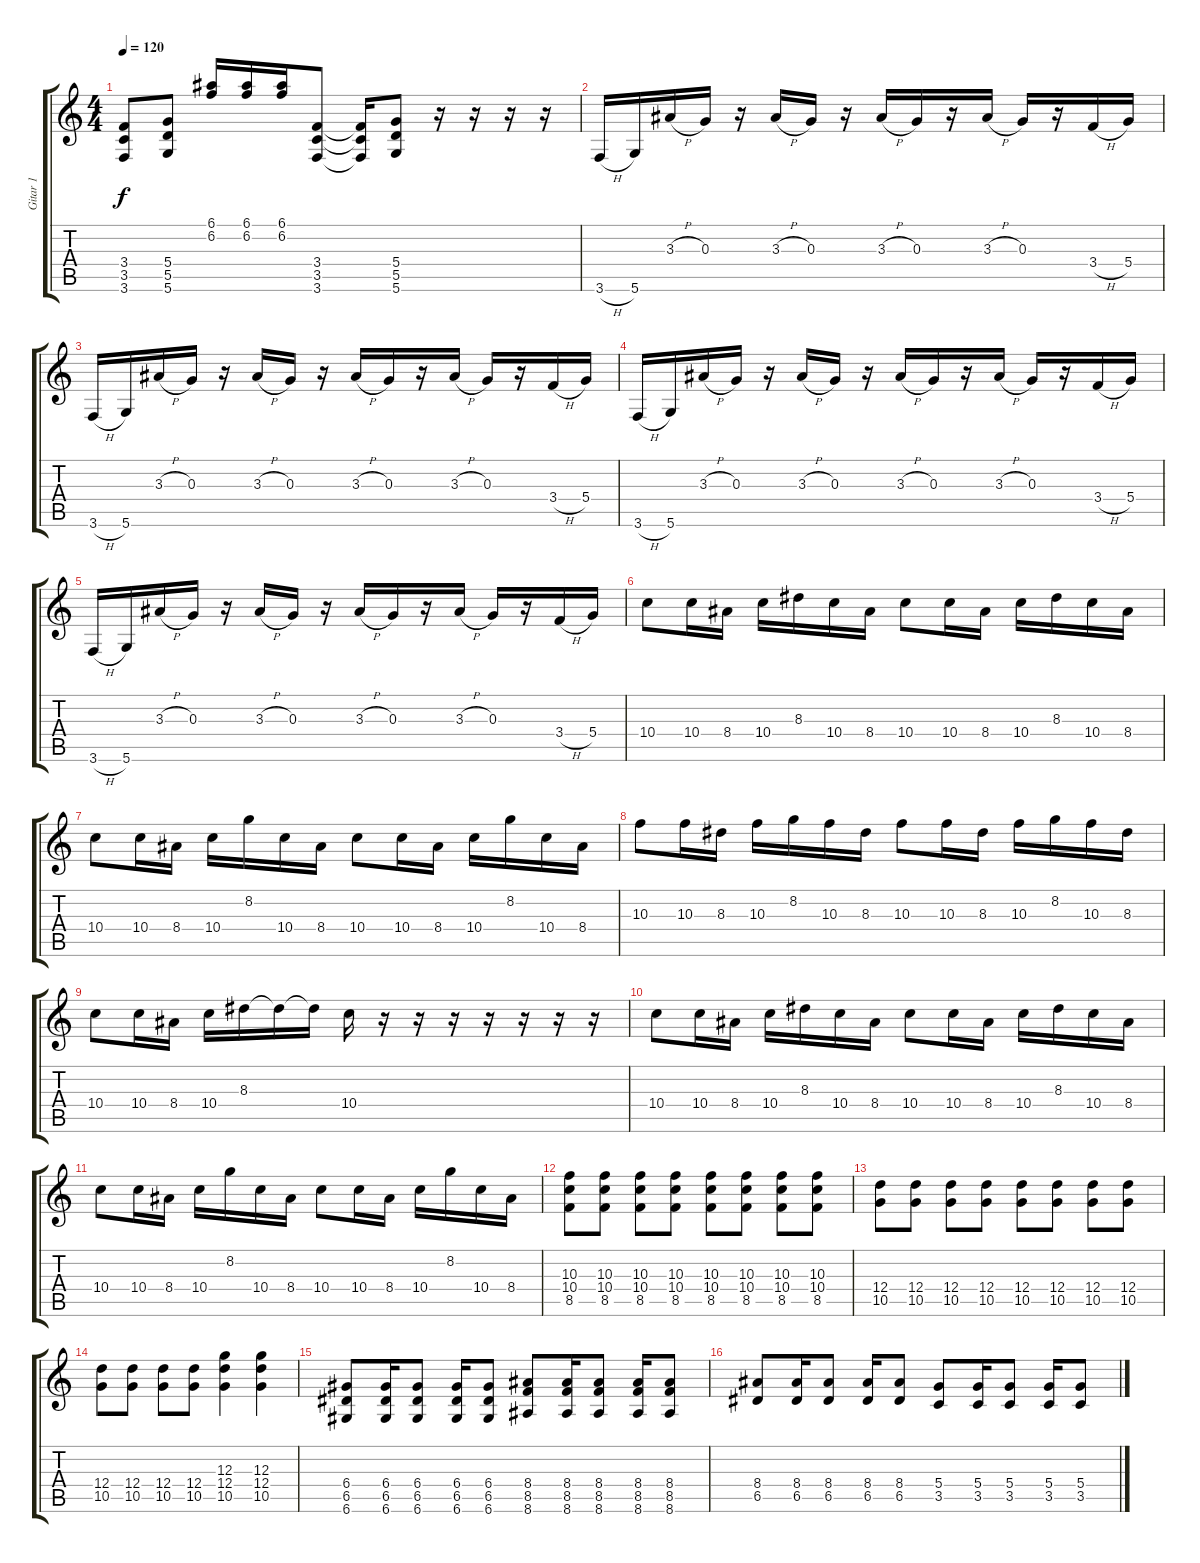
\track ("Gitar 1" "Gitar 1") {instrument distortionguitar}
\staff {score tabs}
\tuning (E4 B3 G3 D3 A2 D2) {hide}
\ts (4 4)
\tempo 120
\clef g2
\ks c
(3.4{t} 3.5{t} 3.6{t}).8{dy f} (5.4 5.5 5.6).8 (6.1 6.2).16 (6.1 6.2).16 (6.1 6.2).16 (3.4 3.5 3.6).8 (3.4{t} 3.5{t} 3.6{t}).16 (5.4 5.5 5.6).8 r.16 r.16 r.16 r.16 |
3.6{h}.16 5.6.16 3.3{h}.16 0.3.16 r.16 3.3{h}.16 0.3.16 r.16 3.3{h}.16 0.3.16 r.16 3.3{h}.16 0.3.16 r.16 3.4{h}.16 5.4.16 |
3.6{h}.16 5.6.16 3.3{h}.16 0.3.16 r.16 3.3{h}.16 0.3.16 r.16 3.3{h}.16 0.3.16 r.16 3.3{h}.16 0.3.16 r.16 3.4{h}.16 5.4.16 |
3.6{h}.16 5.6.16 3.3{h}.16 0.3.16 r.16 3.3{h}.16 0.3.16 r.16 3.3{h}.16 0.3.16 r.16 3.3{h}.16 0.3.16 r.16 3.4{h}.16 5.4.16 |
3.6{h}.16 5.6.16 3.3{h}.16 0.3.16 r.16 3.3{h}.16 0.3.16 r.16 3.3{h}.16 0.3.16 r.16 3.3{h}.16 0.3.16 r.16 3.4{h}.16 5.4.16 |
10.4.8 10.4.16 8.4.16 10.4.16 8.3.16 10.4.16 8.4.16 10.4.8 10.4.16 8.4.16 10.4.16 8.3.16 10.4.16 8.4.16 |
10.4.8 10.4.16 8.4.16 10.4.16 8.2.16 10.4.16 8.4.16 10.4.8 10.4.16 8.4.16 10.4.16 8.2.16 10.4.16 8.4.16 |
10.3.8 10.3.16 8.3.16 10.3.16 8.2.16 10.3.16 8.3.16 10.3.8 10.3.16 8.3.16 10.3.16 8.2.16 10.3.16 8.3.16 |
10.4.8 10.4.16 8.4.16 10.4.16 8.3.16 8.3{t}.16 8.3{t}.16 10.4.16 r.16 r.16 r.16 r.16 r.16 r.16 r.16 |
10.4.8 10.4.16 8.4.16 10.4.16 8.3.16 10.4.16 8.4.16 10.4.8 10.4.16 8.4.16 10.4.16 8.3.16 10.4.16 8.4.16 |
10.4.8 10.4.16 8.4.16 10.4.16 8.2.16 10.4.16 8.4.16 10.4.8 10.4.16 8.4.16 10.4.16 8.2.16 10.4.16 8.4.16 |
(10.3 10.4 8.5).8 (10.3 10.4 8.5).8 (10.3 10.4 8.5).8 (10.3 10.4 8.5).8 (10.3 10.4 8.5).8 (10.3 10.4 8.5).8 (10.3 10.4 8.5).8 (10.3 10.4 8.5).8 |
(12.4 10.5).8 (12.4 10.5).8 (12.4 10.5).8 (12.4 10.5).8 (12.4 10.5).8 (12.4 10.5).8 (12.4 10.5).8 (12.4 10.5).8 |
(12.4 10.5).8 (12.4 10.5).8 (12.4 10.5).8 (12.4 10.5).8 (12.3 12.4 10.5).4 (12.3 12.4 10.5).4 |
(6.4 6.5 6.6).8 (6.4 6.5 6.6).16 (6.4 6.5 6.6).8 (6.4 6.5 6.6).16 (6.4 6.5 6.6).8 (8.4 8.5 8.6).8 (8.4 8.5 8.6).16 (8.4 8.5 8.6).8 (8.4 8.5 8.6).16 (8.4 8.5 8.6).8 |
(8.4 6.5).8 (8.4 6.5).16 (8.4 6.5).8 (8.4 6.5).16 (8.4 6.5).8 (5.4 3.5).8 (5.4 3.5).16 (5.4 3.5).8 (5.4 3.5).16 (5.4 3.5).8
